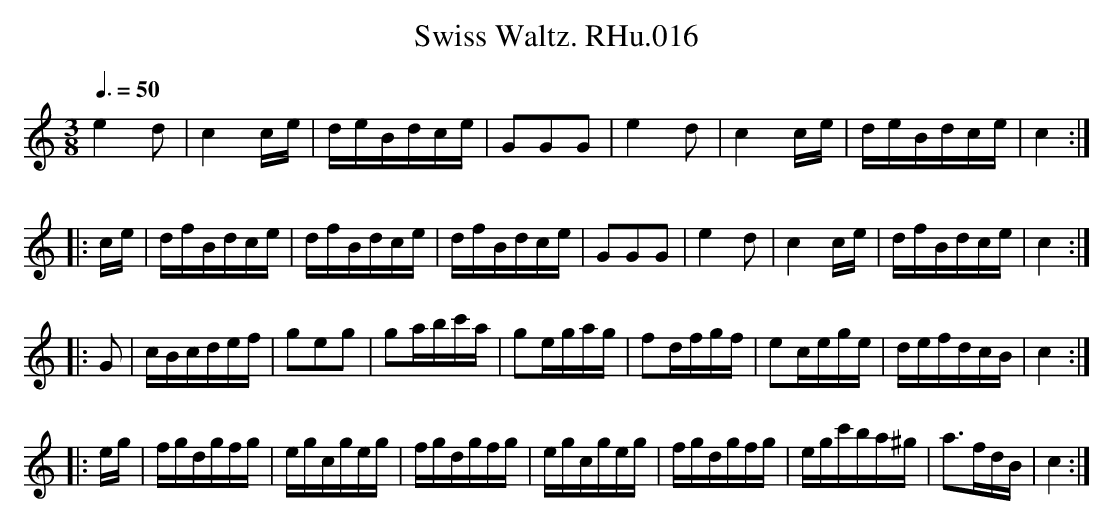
X:1
T:Swiss Waltz. RHu.016
L:1/8
M:3/8
Q:3/8=50
K:C
e2d|c2c/e/|d/e/B/d/c/e/|GGG|\
e2d|c2c/e/|d/e/B/d/c/e/|c2::!
c/e/|d/f/B/d/c/e/|d/f/B/d/c/e/|d/f/B/d/c/e/|\
GGG|e2d|c2c/e/|d/f/B/d/c/e/|c2::!
G|c/B/c/d/e/f/|geg|ga/b/c'/a/|ge/g/a/g/|\
fd/f/g/f/|ec/e/g/e/|d/e/f/d/c/B/|c2::!
e/g/|f/g/d/g/f/g/|e/g/c/g/e/g/|f/g/d/g/f/g/|e/g/c/g/e/g/|\
f/g/d/g/f/g/|e/g/c'/b/a/^g/|a3/2f/d/B/|c2:|
